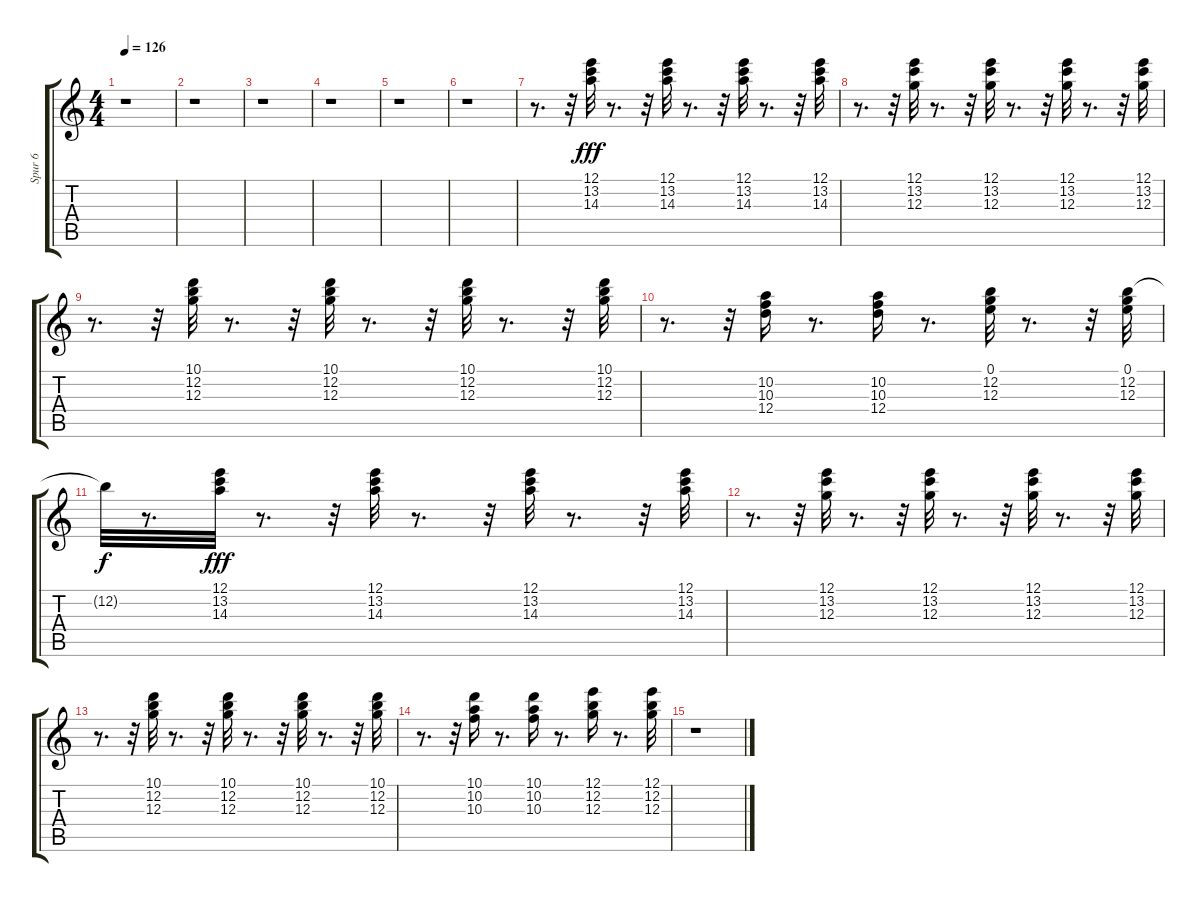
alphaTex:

\track ("Spur 6" "Spur 6") {instrument banjo}
\staff {score tabs}
\tuning (E4 B3 G3 D3 A2 E2) {hide}
\displaytranspose 12
\ts (4 4)
\tempo 126
\clef g2
\ks c
r.1{dy f} |
r.1 |
r.1 |
r.1 |
r.1 |
r.1 |
r.8{d} r.32 (12.1 13.2 14.3).32{dy fff} r.8{d} r.32 (12.1 13.2 14.3).32 r.8{d} r.32 (12.1 13.2 14.3).32 r.8{d} r.32 (12.1 13.2 14.3).32 |
r.8{d} r.32 (12.1 13.2 12.3).32 r.8{d} r.32 (12.1 13.2 12.3).32 r.8{d} r.32 (12.1 13.2 12.3).32 r.8{d} r.32 (12.1 13.2 12.3).32 |
r.8{d} r.32 (10.1 12.2 12.3).32 r.8{d} r.32 (10.1 12.2 12.3).32 r.8{d} r.32 (10.1 12.2 12.3).32 r.8{d} r.32 (10.1 12.2 12.3).32 |
r.8{d} r.32 (10.2 10.3 12.4).16 r.8{d} (10.2 10.3 12.4).16 r.8{d} (0.1 12.2 12.3).32 r.8{d} r.32 (0.1 12.2 12.3).32 |
12.2{t}.32{dy f} r.8{d} (12.1 13.2 14.3).32{dy fff} r.8{d} r.32 (12.1 13.2 14.3).32 r.8{d} r.32 (12.1 13.2 14.3).32 r.8{d} r.32 (12.1 13.2 14.3).32 |
r.8{d} r.32 (12.1 13.2 12.3).32 r.8{d} r.32 (12.1 13.2 12.3).32 r.8{d} r.32 (12.1 13.2 12.3).32 r.8{d} r.32 (12.1 13.2 12.3).32 |
r.8{d} r.32 (10.1 12.2 12.3).32 r.8{d} r.32 (10.1 12.2 12.3).32 r.8{d} r.32 (10.1 12.2 12.3).32 r.8{d} r.32 (10.1 12.2 12.3).32 |
r.8{d} r.32 (10.1 10.2 10.3).16 r.8{d} (10.1 10.2 10.3).16 r.8{d} (12.1 12.2 12.3).16 r.8{d} (12.1 12.2 12.3).32 |
r.1
